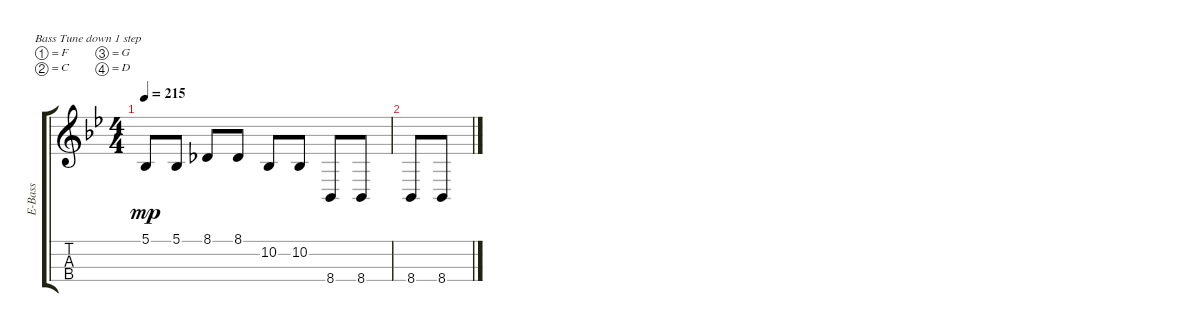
\defaultSystemsLayout 4
\bracketExtendMode groupsimilarinstruments
\otherSystemsTrackNameOrientation horizontal
\track ("Electric Bass" "E-Bass") {instrument electricbassfinger}
\staff {score tabs}
\tuning (F2 C2 G1 D1)
\ts (4 4)
\tempo 215
\clef g2
\ks bb
5.1{acc forcenatural}.8{dy mp} 5.1{acc forcenatural}.8 8.1{acc b}.8 8.1{acc b}.8 10.2{acc forcenatural}.8 10.2{acc forcenatural}.8 8.4{acc forcenatural}.8 8.4{acc forcenatural}.8 |
8.4{acc forcenatural}.8 8.4{acc forcenatural}.8
